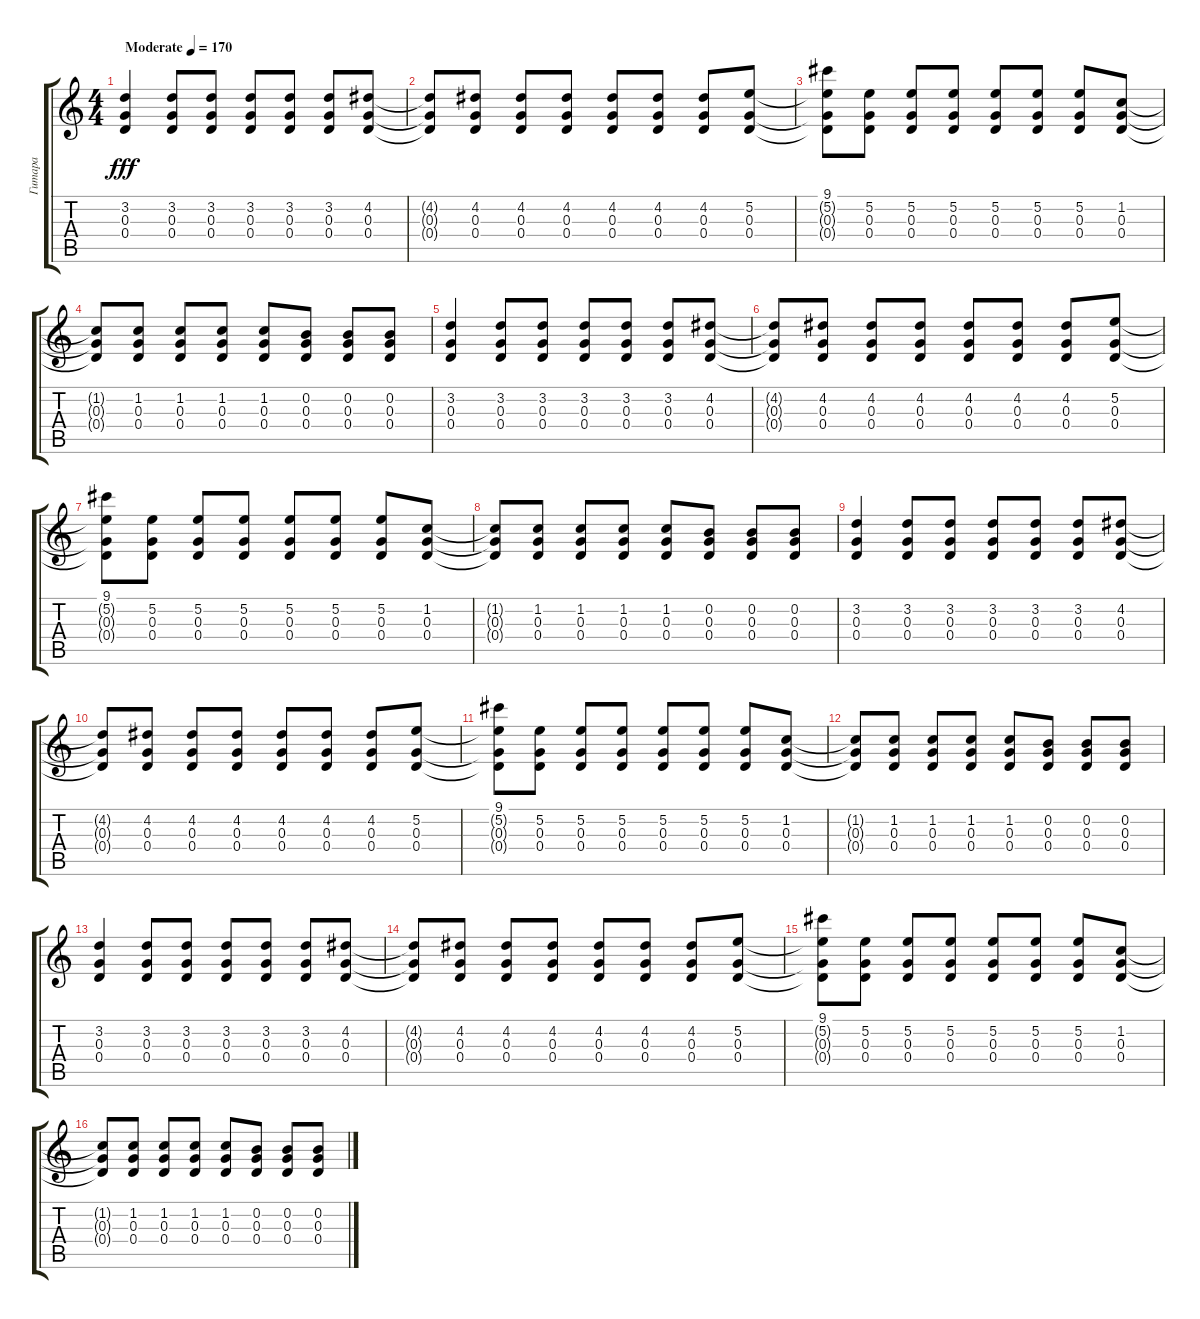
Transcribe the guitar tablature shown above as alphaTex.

\track ("Гитара" "Гитара") {instrument overdrivenguitar}
\staff {score tabs}
\tuning (E4 B3 G3 D3 A2 E2) {hide}
\ts (4 4)
\tempo (170 "Moderate")
\clef g2
\ks c
(3.2 0.3 0.4).4{dy fff balance 0 instrument overdrivenguitar} (3.2 0.3 0.4).8 (3.2 0.3 0.4).8 (3.2 0.3 0.4).8 (3.2 0.3 0.4).8 (3.2 0.3 0.4).8 (4.2 0.3 0.4).8 |
(4.2{t} 0.3{t} 0.4{t}).8 (4.2 0.3 0.4).8 (4.2 0.3 0.4).8 (4.2 0.3 0.4).8 (4.2 0.3 0.4).8 (4.2 0.3 0.4).8 (4.2 0.3 0.4).8 (5.2 0.3 0.4).8 |
(9.1 5.2{t} 0.3{t} 0.4{t}).8 (5.2 0.3 0.4).8 (5.2 0.3 0.4).8 (5.2 0.3 0.4).8 (5.2 0.3 0.4).8 (5.2 0.3 0.4).8 (5.2 0.3 0.4).8 (1.2 0.3 0.4).8 |
(1.2{t} 0.3{t} 0.4{t}).8 (1.2 0.3 0.4).8 (1.2 0.3 0.4).8 (1.2 0.3 0.4).8 (1.2 0.3 0.4).8 (0.2 0.3 0.4).8 (0.2 0.3 0.4).8 (0.2 0.3 0.4).8 |
(3.2 0.3 0.4).4 (3.2 0.3 0.4).8 (3.2 0.3 0.4).8 (3.2 0.3 0.4).8 (3.2 0.3 0.4).8 (3.2 0.3 0.4).8 (4.2 0.3 0.4).8 |
(4.2{t} 0.3{t} 0.4{t}).8 (4.2 0.3 0.4).8 (4.2 0.3 0.4).8 (4.2 0.3 0.4).8 (4.2 0.3 0.4).8 (4.2 0.3 0.4).8 (4.2 0.3 0.4).8 (5.2 0.3 0.4).8 |
(9.1 5.2{t} 0.3{t} 0.4{t}).8 (5.2 0.3 0.4).8 (5.2 0.3 0.4).8 (5.2 0.3 0.4).8 (5.2 0.3 0.4).8 (5.2 0.3 0.4).8 (5.2 0.3 0.4).8 (1.2 0.3 0.4).8 |
(1.2{t} 0.3{t} 0.4{t}).8 (1.2 0.3 0.4).8 (1.2 0.3 0.4).8 (1.2 0.3 0.4).8 (1.2 0.3 0.4).8 (0.2 0.3 0.4).8 (0.2 0.3 0.4).8 (0.2 0.3 0.4).8 |
(3.2 0.3 0.4).4{balance 8} (3.2 0.3 0.4).8 (3.2 0.3 0.4).8 (3.2 0.3 0.4).8 (3.2 0.3 0.4).8 (3.2 0.3 0.4).8 (4.2 0.3 0.4).8 |
(4.2{t} 0.3{t} 0.4{t}).8 (4.2 0.3 0.4).8 (4.2 0.3 0.4).8 (4.2 0.3 0.4).8 (4.2 0.3 0.4).8 (4.2 0.3 0.4).8 (4.2 0.3 0.4).8 (5.2 0.3 0.4).8 |
(9.1 5.2{t} 0.3{t} 0.4{t}).8 (5.2 0.3 0.4).8 (5.2 0.3 0.4).8 (5.2 0.3 0.4).8 (5.2 0.3 0.4).8 (5.2 0.3 0.4).8 (5.2 0.3 0.4).8 (1.2 0.3 0.4).8 |
(1.2{t} 0.3{t} 0.4{t}).8 (1.2 0.3 0.4).8 (1.2 0.3 0.4).8 (1.2 0.3 0.4).8 (1.2 0.3 0.4).8 (0.2 0.3 0.4).8 (0.2 0.3 0.4).8 (0.2 0.3 0.4).8 |
(3.2 0.3 0.4).4 (3.2 0.3 0.4).8 (3.2 0.3 0.4).8 (3.2 0.3 0.4).8 (3.2 0.3 0.4).8 (3.2 0.3 0.4).8 (4.2 0.3 0.4).8 |
(4.2{t} 0.3{t} 0.4{t}).8 (4.2 0.3 0.4).8 (4.2 0.3 0.4).8 (4.2 0.3 0.4).8 (4.2 0.3 0.4).8 (4.2 0.3 0.4).8 (4.2 0.3 0.4).8 (5.2 0.3 0.4).8 |
(9.1 5.2{t} 0.3{t} 0.4{t}).8 (5.2 0.3 0.4).8 (5.2 0.3 0.4).8 (5.2 0.3 0.4).8 (5.2 0.3 0.4).8 (5.2 0.3 0.4).8 (5.2 0.3 0.4).8 (1.2 0.3 0.4).8 |
(1.2{t} 0.3{t} 0.4{t}).8 (1.2 0.3 0.4).8 (1.2 0.3 0.4).8 (1.2 0.3 0.4).8 (1.2 0.3 0.4).8 (0.2 0.3 0.4).8 (0.2 0.3 0.4).8 (0.2 0.3 0.4).8
